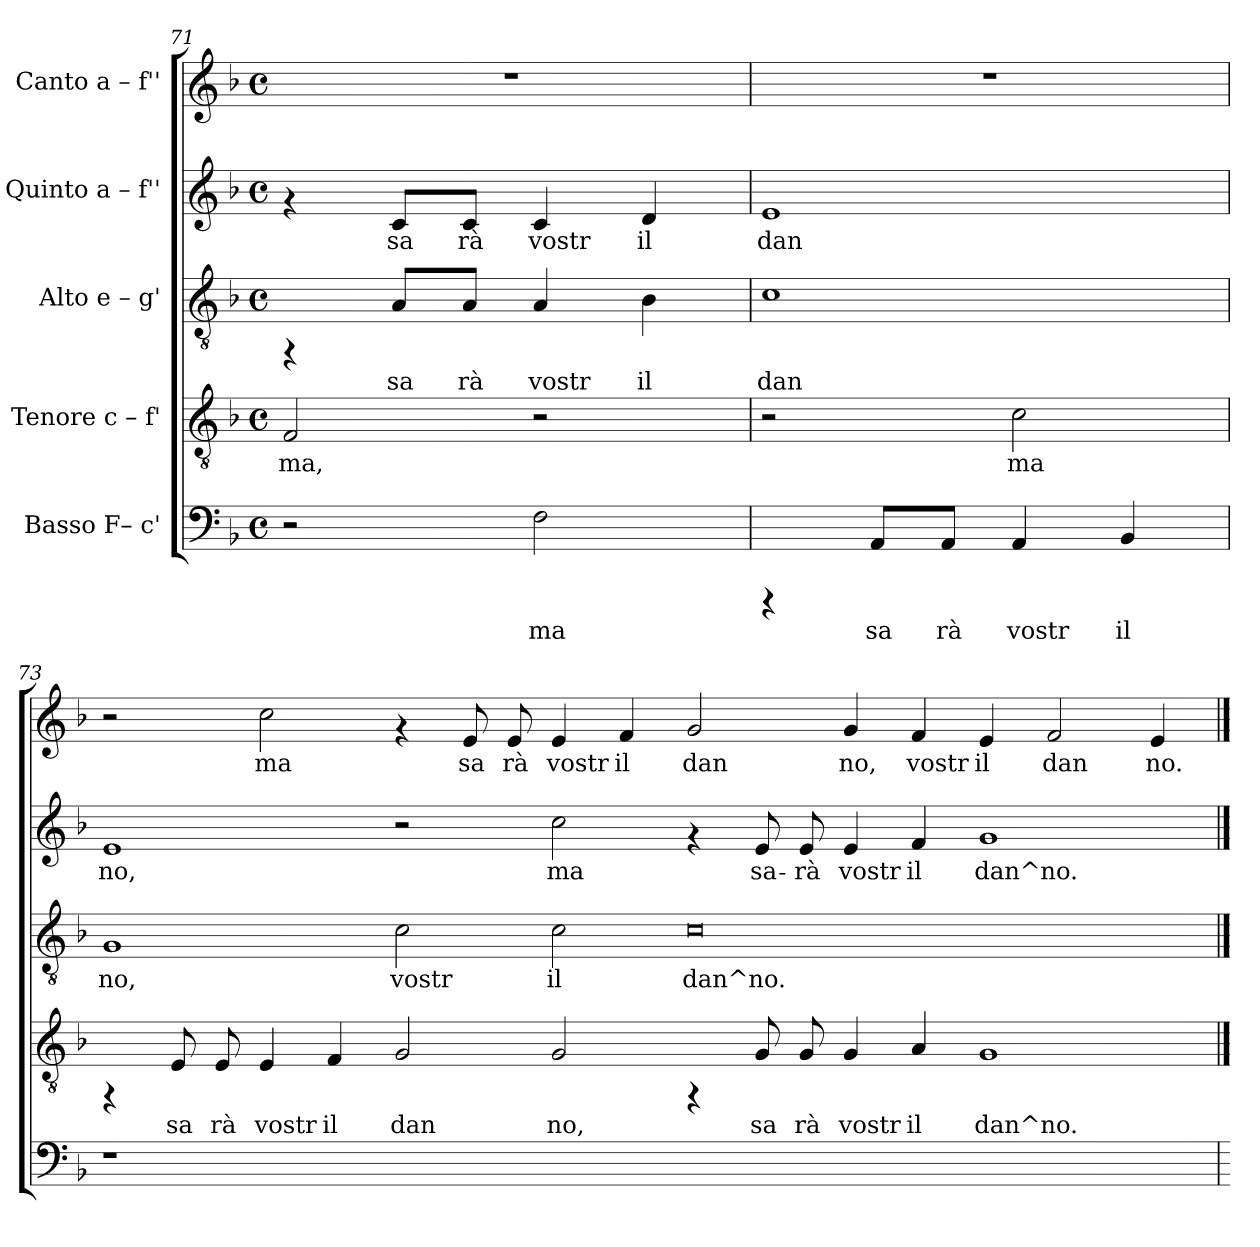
**kern	**text	**kern	**text	**kern	**text	**kern	**text	**kern	**text
*part5	*part5	*part4	*part4	*part3	*part3	*part2	*part2	*part1	*part1
*staff5	*staff5	*staff4	*staff4	*staff3	*staff3	*staff2	*staff2	*staff1	*staff1
*I"Basso  F– c'	*	*I"Tenore  c – f'	*	*I"Alto  e – g'	*	*I"Quinto  a – f''	*	*I"Canto  a – f''	*
*clefF4	*	*clefGv2	*	*clefGv2	*	*clefG2	*	*clefG2	*
*k[b-]	*	*k[b-]	*	*k[b-]	*	*k[b-]	*	*k[b-]	*
*F:	*	*F:	*	*F:	*	*F:	*	*F:	*
*M4/4	*	*M4/4	*	*M4/4	*	*M4/4	*	*M4/4	*
*met(c)	*	*met(c)	*	*met(c)	*	*met(c)	*	*met(c)	*
=71	=71	=71	=71	=71	=71	=71	=71	=71	=71
!	!	!	!LO:LY:b:cj	!	!	!	!	!	!
2r	.	2F/	ma,	4rFF	.	4rf	.	1r	.
!	!	!	!	!	!LO:LY:b:rj	!	!LO:LY:b:rj	!	!
.	.	.	.	8A/L	sa	8c/L	sa	.	.
!	!	!	!	!	!LO:LY:b:rj	!	!LO:LY:b:rj	!	!
.	.	.	.	8A/J	rà	8c/J	rà	.	.
!	!LO:LY:b:cj	!	!	!	!LO:LY:b:rj	!	!LO:LY:b:rj	!	!
2F\	ma	2r	.	4A/	vostr	4c/	vostr	.	.
!	!	!	!	!	!LO:LY:b:rj	!	!LO:LY:b:rj	!	!
.	.	.	.	4B-\	il	4d/	il	.	.
=72	=72	=72	=72	=72	=72	=72	=72	=72	=72
!	!	!	!	!	!LO:LY:b:rj	!	!LO:LY:b:rj	!	!
4rCCC	.	2r	.	1c	dan	1e	dan	1r	.
!	!LO:LY:b:cj	!	!	!	!	!	!	!	!
8AA/L	sa	.	.	.	.	.	.	.	.
!	!LO:LY:b:cj	!	!	!	!	!	!	!	!
8AA/J	rà	.	.	.	.	.	.	.	.
!	!LO:LY:b:cj	!	!LO:LY:b:cj	!	!	!	!	!	!
4AA/	vostr	2c\	ma	.	.	.	.	.	.
!	!LO:LY:b:cj	!	!	!	!	!	!	!	!
4BB-/	il	.	.	.	.	.	.	.	.
!!LO:PB:g=z
=73	=73	=73	=73	=73	=73	=73	=73	=73	=73
!	!	!	!	!	!LO:LY:b:rj	!	!LO:LY:b:rj	!	!
1r	.	4rFF	.	1G	no,	1e	no,	2r	.
!	!	!	!LO:LY:b:cj	!	!	!	!	!	!
.	.	8E/	sa	.	.	.	.	.	.
!	!	!	!LO:LY:b:cj	!	!	!	!	!	!
.	.	8E/	rà	.	.	.	.	.	.
!	!	!	!LO:LY:b:cj	!	!	!	!	!	!LO:LY:b:rj
.	.	4E/	vostr	.	.	.	.	2cc\	ma
!	!	!	!LO:LY:b:cj	!	!	!	!	!	!
.	.	4F/	il	.	.	.	.	.	.
!	!	!	!LO:LY:b:cj	!	!LO:LY:b:rj	!	!	!	!
0.ryy	.	2G/	dan	2c\	vostr	2r	.	4rf	.
!	!	!	!	!	!	!	!	!	!LO:LY:b:rj
.	.	.	.	.	.	.	.	8e/	sa
!	!	!	!	!	!	!	!	!	!LO:LY:b:rj
.	.	.	.	.	.	.	.	8e/	rà
!	!	!	!LO:LY:b:cj	!	!LO:LY:b:rj	!	!LO:LY:b:rj	!	!LO:LY:b:rj
.	.	2G/	no,	2c\	il	2cc\	ma	4e/	vostr
!	!	!	!	!	!	!	!	!	!LO:LY:b:rj
.	.	.	.	.	.	.	.	4f/	il
!	!	!	!	!	!LO:LY:b:rj	!	!	!	!LO:LY:b:rj
.	.	4rFF	.	0c	dan^no.	4rf	.	2g/	dan
!	!	!	!LO:LY:b:cj	!	!	!	!LO:LY:b:rj	!	!
.	.	8G/	sa	.	.	8e/	sa-	.	.
!	!	!	!LO:LY:b:cj	!	!	!	!LO:LY:b:rj	!	!
.	.	8G/	rà	.	.	8e/	-rà	.	.
!	!	!	!LO:LY:b:cj	!	!	!	!LO:LY:b:rj	!	!LO:LY:b:rj
.	.	4G/	vostr	.	.	4e/	vostr	4g/	no,
!	!	!	!LO:LY:b:cj	!	!	!	!LO:LY:b:rj	!	!LO:LY:b:rj
.	.	4A/	il	.	.	4f/	il	4f/	vostr
!	!	!	!LO:LY:b:cj	!	!	!	!LO:LY:b:rj	!	!LO:LY:b:rj
.	.	1G	dan^no.	.	.	1g	dan^no.-	4e/	il
!	!	!	!	!	!	!	!	!	!LO:LY:b:rj
.	.	.	.	.	.	.	.	2f/	dan
!	!	!	!	!	!	!	!	!	!LO:LY:b:rj
.	.	.	.	.	.	.	.	4e/	no.
=	==	==	==	==	==	==	==	==	==
*-	*-	*-	*-	*-	*-	*-	*-	*-	*-
